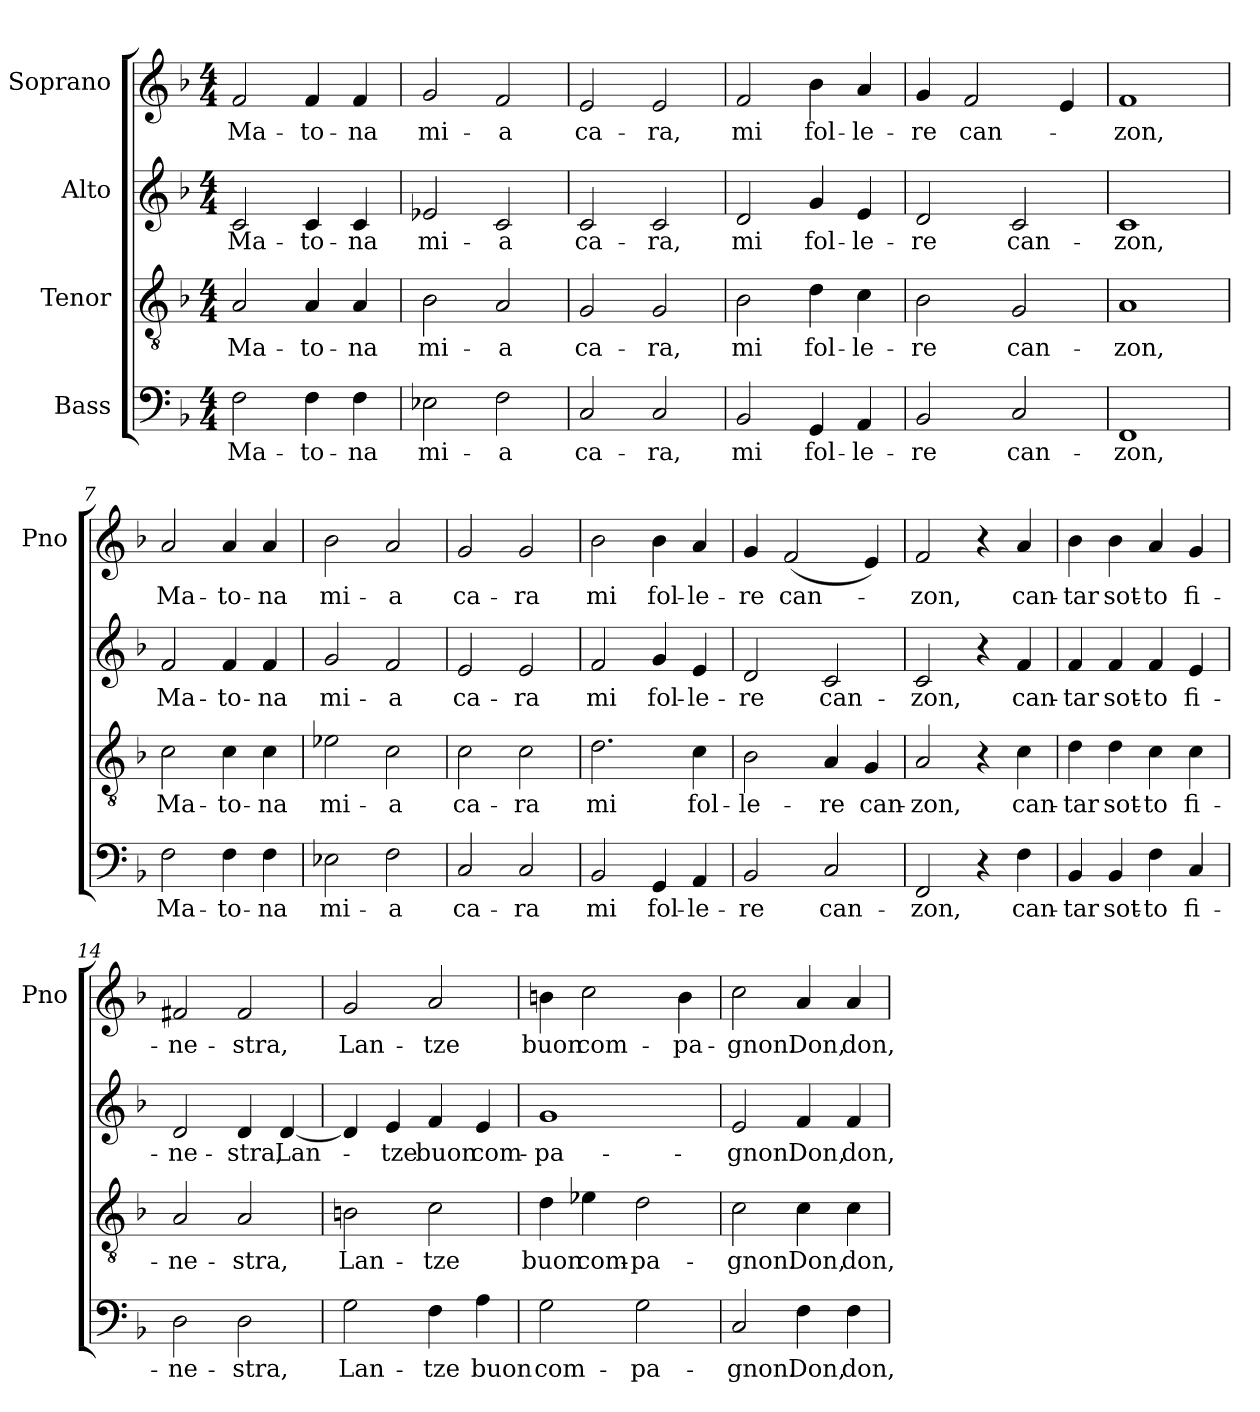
**kern	**text	**kern	**text	**kern	**text	**kern	**text
*part4	*part4	*part3	*part3	*part2	*part2	*part1	*part1
*staff4	*staff4	*staff3	*staff3	*staff2	*staff2	*staff1	*staff1
*I"Bass	*	*I"Tenor	*	*I"Alto	*	*I"Soprano	*
*	*	*	*	*	*	*I'Pno	*
*clefF4	*	*clefGv2	*	*clefG2	*	*clefG2	*
*k[b-]	*	*k[b-]	*	*k[b-]	*	*k[b-]	*
*F:	*	*F:	*	*F:	*	*F:	*
*M4/4	*	*M4/4	*	*M4/4	*	*M4/4	*
=1	=1	=1	=1	=1	=1	=1	=1
2F\	Ma-	2A/	Ma-	2c/	Ma-	2f/	Ma-
4F\	-to-	4A/	-to-	4c/	-to-	4f/	-to-
4F\	-na	4A/	-na	4c/	-na	4f/	-na
=2	=2	=2	=2	=2	=2	=2	=2
2E-X\	mi-	2B-\	mi-	2e-X/	mi-	2g/	mi-
2F\	-a	2A/	-a	2c/	-a	2f/	-a
=3	=3	=3	=3	=3	=3	=3	=3
2C/	ca-	2G/	ca-	2c/	ca-	2e/	ca-
2C/	-ra,	2G/	-ra,	2c/	-ra,	2e/	-ra,
=4	=4	=4	=4	=4	=4	=4	=4
2BB-/	mi	2B-\	mi	2d/	mi	2f/	mi
4GG/	fol-	4d\	fol-	4g/	fol-	4b-\	fol-
4AA/	-le-	4c\	-le-	4e/	-le-	4a/	-le-
=5	=5	=5	=5	=5	=5	=5	=5
2BB-/	-re	2B-\	-re	2d/	-re	4g/	-re
.	.	.	.	.	.	2f/	can-
2C/	can-	2G/	can-	2c/	can-	.	.
.	.	.	.	.	.	4e/	.
=6	=6	=6	=6	=6	=6	=6	=6
1FF	-zon,	1A	-zon,	1c	-zon,	1f	-zon,
!!LO:LB:g=z
=7	=7	=7	=7	=7	=7	=7	=7
2F\	Ma-	2c\	Ma-	2f/	Ma-	2a/	Ma-
4F\	-to-	4c\	-to-	4f/	-to-	4a/	-to-
4F\	-na	4c\	-na	4f/	-na	4a/	-na
=8	=8	=8	=8	=8	=8	=8	=8
2E-X\	mi-	2e-X\	mi-	2g/	mi-	2b-\	mi-
2F\	-a	2c\	-a	2f/	-a	2a/	-a
=9	=9	=9	=9	=9	=9	=9	=9
2C/	ca-	2c\	ca-	2e/	ca-	2g/	ca-
2C/	-ra	2c\	-ra	2e/	-ra	2g/	-ra
=10	=10	=10	=10	=10	=10	=10	=10
2BB-/	mi	2.d\	mi	2f/	mi	2b-\	mi
4GG/	fol-	.	.	4g/	fol-	4b-\	fol-
4AA/	-le-	4c\	fol-	4e/	-le-	4a/	-le-
=11	=11	=11	=11	=11	=11	=11	=11
2BB-/	-re	2B-\	-le-	2d/	-re	4g/	-re
.	.	.	.	.	.	(2f/	can-
2C/	can-	4A/	-re	2c/	can-	.	.
.	.	4G/	can-	.	.	4e/)	.
=12	=12	=12	=12	=12	=12	=12	=12
2FF/	-zon,	2A/	-zon,	2c/	-zon,	2f/	-zon,
4r	.	4r	.	4r	.	4r	.
4F\	can-	4c\	can-	4f/	can-	4a/	can-
!!LO:LB:g=z
=13	=13	=13	=13	=13	=13	=13	=13
4BB-/	-tar	4d\	-tar	4f/	-tar	4b-\	-tar
4BB-/	sot-	4d\	sot-	4f/	sot-	4b-\	sot-
4F\	-to	4c\	-to	4f/	-to	4a/	-to
4C/	fi-	4c\	fi-	4e/	fi-	4g/	fi-
=14	=14	=14	=14	=14	=14	=14	=14
2D\	-ne-	2A/	-ne-	2d/	-ne-	2f#X/	-ne-
2D\	-stra,	2A/	-stra,	4d/	-stra,	2f#/	-stra,
.	.	.	.	[4d/	Lan-	.	.
=15	=15	=15	=15	=15	=15	=15	=15
2G\	Lan-	2Bn\	Lan-	4d/]	.	2g/	Lan-
.	.	.	.	4e/	-tze	.	.
4F\	-tze	2c\	-tze	4f/	buon	2a/	-tze
4A\	buon	.	.	4e/	com-	.	.
=16	=16	=16	=16	=16	=16	=16	=16
2G\	com-	4d\	buon	1g	-pa-	4bn\	buon
.	.	4e-X\	com-	.	.	2cc\	com-
2G\	-pa-	2d\	-pa-	.	.	.	.
.	.	.	.	.	.	4b\	-pa-
=17	=17	=17	=17	=17	=17	=17	=17
2C/	-gnon.	2c\	-gnon.	2e/	-gnon.	2cc\	-gnon.
4F\	Don,	4c\	Don,	4f/	Don,	4a/	Don,
4F\	don,	4c\	don,	4f/	don,	4a/	don,
=	=	=	=	=	=	=	=
*-	*-	*-	*-	*-	*-	*-	*-
